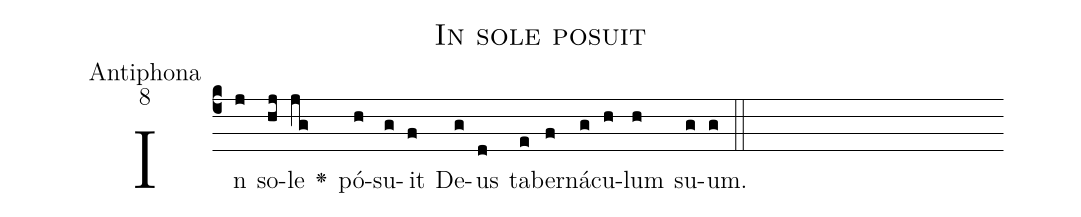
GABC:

name:In sole posuit;
office-part:Antiphona;
mode:8;
%%
(c4)In(j) so(hj)le(jg) <v>\greheightstar</v>() pó(h)su(g)it(f) De(g)us(d) ta(e)ber(f)ná(g)cu(h)lum(h) su(g)um.(g) (::)
